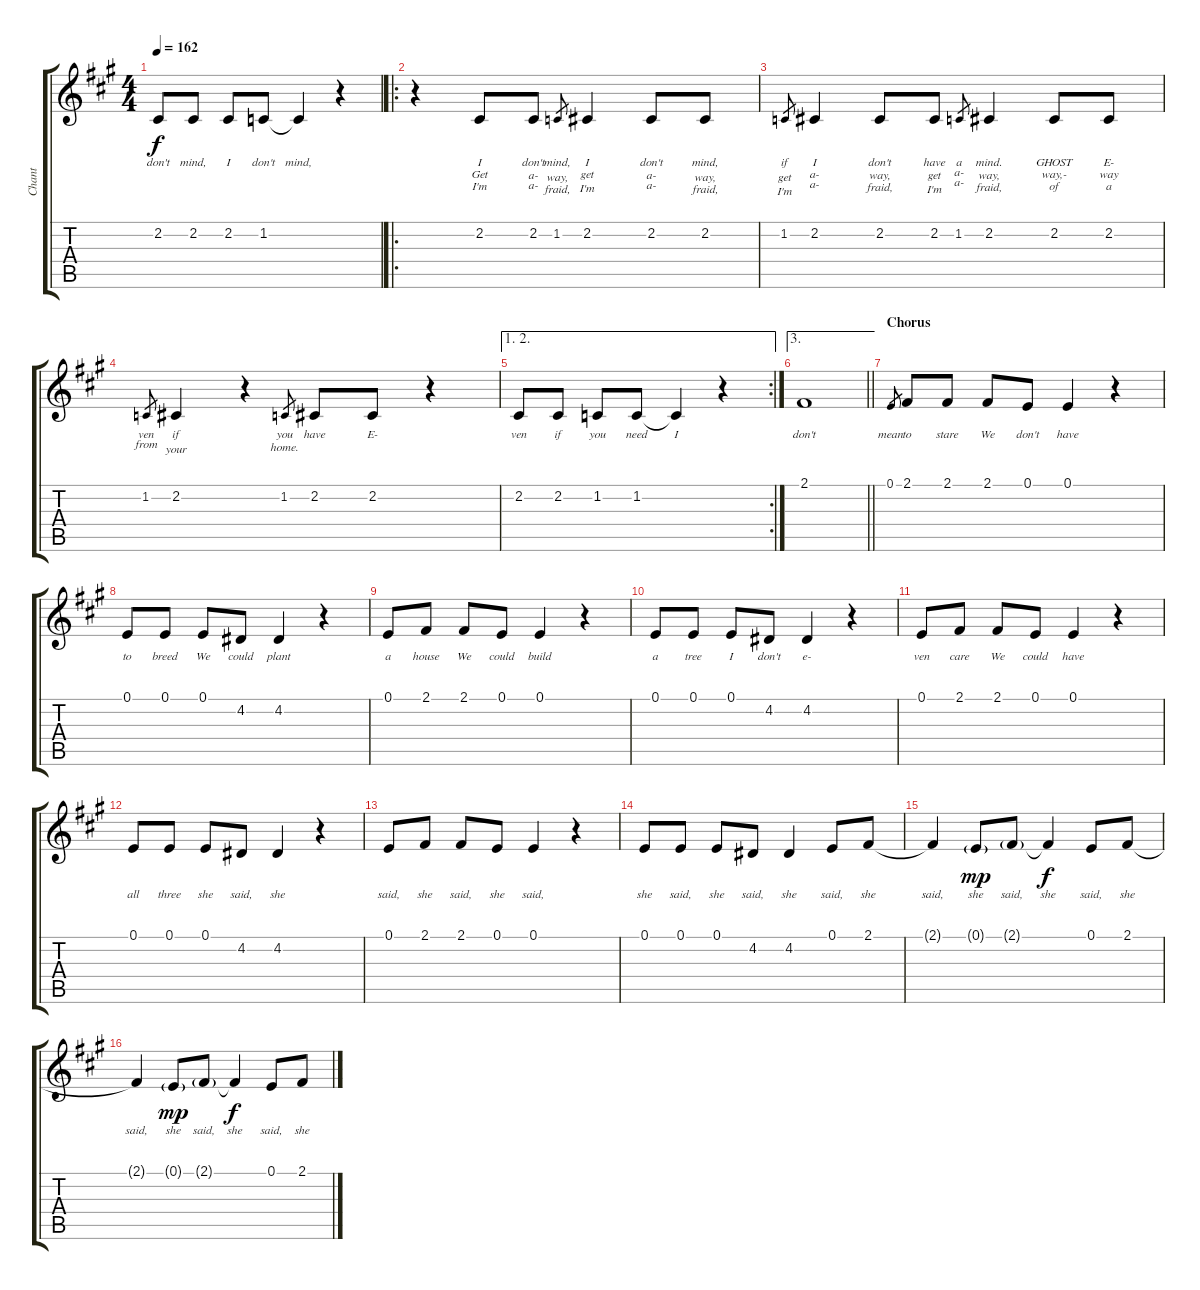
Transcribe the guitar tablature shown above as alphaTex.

\track ("Chant" "Chant") {instrument trumpet}
\staff {score tabs}
\tuning (E4 B3 G3 D3 A2 E2) {hide}
\ts (4 4)
\tempo 162
\clef g2
\ks a
2.2.8{lyrics (0 "don't") lyrics (1 "") lyrics (2 "") lyrics (3 "") lyrics (4 "") dy f} 2.2.8{lyrics (0 "mind,") lyrics (1 "") lyrics (2 "") lyrics (3 "") lyrics (4 "")} 2.2.8{lyrics (0 "I") lyrics (1 "") lyrics (2 "") lyrics (3 "") lyrics (4 "")} 1.2.8{lyrics (0 "don't") lyrics (1 "") lyrics (2 "") lyrics (3 "") lyrics (4 "")} 1.2{t}.4{lyrics (0 "mind,") lyrics (1 "") lyrics (2 "") lyrics (3 "") lyrics (4 "")} r.4 |
\ro
r.4 2.2.8{lyrics (0 "I") lyrics (1 "Get") lyrics (2 "I'm") lyrics (3 "") lyrics (4 "")} 2.2.8{lyrics (0 "don't") lyrics (1 "a-") lyrics (2 "a-") lyrics (3 "") lyrics (4 "")} 1.2.8{lyrics (0 "mind,") lyrics (1 "way,") lyrics (2 "fraid,") lyrics (3 "") lyrics (4 "") gr} 2.2.4{lyrics (0 "I") lyrics (1 "get") lyrics (2 "I'm") lyrics (3 "") lyrics (4 "")} 2.2.8{lyrics (0 "don't") lyrics (1 "a-") lyrics (2 "a-") lyrics (3 "") lyrics (4 "")} 2.2.8{lyrics (0 "mind,") lyrics (1 "way,") lyrics (2 "fraid,") lyrics (3 "") lyrics (4 "")} |
1.2.8{lyrics (0 "if") lyrics (1 "get") lyrics (2 "I'm") lyrics (3 "") lyrics (4 "") gr} 2.2.4{lyrics (0 "I") lyrics (1 "a-") lyrics (2 "a-") lyrics (3 "") lyrics (4 "")} 2.2.8{lyrics (0 "don't") lyrics (1 "way,") lyrics (2 "fraid,") lyrics (3 "") lyrics (4 "")} 2.2.8{lyrics (0 "have") lyrics (1 "get") lyrics (2 "I'm") lyrics (3 "") lyrics (4 "")} 1.2.8{lyrics (0 "a") lyrics (1 "a-") lyrics (2 "a-") lyrics (3 "") lyrics (4 "") gr} 2.2.4{lyrics (0 "mind.") lyrics (1 "way,") lyrics (2 "fraid,") lyrics (3 "") lyrics (4 "")} 2.2.8{lyrics (0 "GHOST") lyrics (1 "way,-") lyrics (2 "of") lyrics (3 "") lyrics (4 "")} 2.2.8{lyrics (0 "E-") lyrics (1 "way") lyrics (2 "a") lyrics (3 "") lyrics (4 "")} |
1.2.8{lyrics (0 "ven") lyrics (1 "from") lyrics (2 "") lyrics (3 "") lyrics (4 "") gr} 2.2.4{lyrics (0 "if") lyrics (1 "your") lyrics (2 "") lyrics (3 "") lyrics (4 "")} r.4 1.2.8{lyrics (0 "you") lyrics (1 "home.") lyrics (2 "") lyrics (3 "") lyrics (4 "") gr} 2.2.8{lyrics (0 "have") lyrics (1 "") lyrics (2 "") lyrics (3 "") lyrics (4 "")} 2.2.8{lyrics (0 "E-") lyrics (1 "") lyrics (2 "") lyrics (3 "") lyrics (4 "")} r.4 |
\ae (1 2)
\rc 2
2.2.8{lyrics (0 "ven") lyrics (1 "") lyrics (2 "") lyrics (3 "") lyrics (4 "")} 2.2.8{lyrics (0 "if") lyrics (1 "") lyrics (2 "") lyrics (3 "") lyrics (4 "")} 1.2.8{lyrics (0 "you") lyrics (1 "") lyrics (2 "") lyrics (3 "") lyrics (4 "")} 1.2.8{lyrics (0 "need") lyrics (1 "") lyrics (2 "") lyrics (3 "") lyrics (4 "")} 1.2{t}.4{lyrics (0 "I") lyrics (1 "") lyrics (2 "") lyrics (3 "") lyrics (4 "")} r.4 |
\ae 3
\barLineRight lightlight
2.1.1{lyrics (0 "don't") lyrics (1 "") lyrics (2 "") lyrics (3 "") lyrics (4 "")} |
\section ("" "Chorus")
0.1.8{lyrics (0 "mean") lyrics (1 "") lyrics (2 "") lyrics (3 "") lyrics (4 "") gr} 2.1.8{lyrics (0 "to") lyrics (1 "") lyrics (2 "") lyrics (3 "") lyrics (4 "")} 2.1.8{lyrics (0 "stare") lyrics (1 "") lyrics (2 "") lyrics (3 "") lyrics (4 "")} 2.1.8{lyrics (0 "We") lyrics (1 "") lyrics (2 "") lyrics (3 "") lyrics (4 "")} 0.1.8{lyrics (0 "don't") lyrics (1 "") lyrics (2 "") lyrics (3 "") lyrics (4 "")} 0.1.4{lyrics (0 "have") lyrics (1 "") lyrics (2 "") lyrics (3 "") lyrics (4 "")} r.4 |
0.1.8{lyrics (0 "to") lyrics (1 "") lyrics (2 "") lyrics (3 "") lyrics (4 "")} 0.1.8{lyrics (0 "breed") lyrics (1 "") lyrics (2 "") lyrics (3 "") lyrics (4 "")} 0.1.8{lyrics (0 "We") lyrics (1 "") lyrics (2 "") lyrics (3 "") lyrics (4 "")} 4.2.8{lyrics (0 "could") lyrics (1 "") lyrics (2 "") lyrics (3 "") lyrics (4 "")} 4.2.4{lyrics (0 "plant") lyrics (1 "") lyrics (2 "") lyrics (3 "") lyrics (4 "")} r.4 |
0.1.8{lyrics (0 "a") lyrics (1 "") lyrics (2 "") lyrics (3 "") lyrics (4 "")} 2.1.8{lyrics (0 "house") lyrics (1 "") lyrics (2 "") lyrics (3 "") lyrics (4 "")} 2.1.8{lyrics (0 "We") lyrics (1 "") lyrics (2 "") lyrics (3 "") lyrics (4 "")} 0.1.8{lyrics (0 "could") lyrics (1 "") lyrics (2 "") lyrics (3 "") lyrics (4 "")} 0.1.4{lyrics (0 "build") lyrics (1 "") lyrics (2 "") lyrics (3 "") lyrics (4 "")} r.4 |
0.1.8{lyrics (0 "a") lyrics (1 "") lyrics (2 "") lyrics (3 "") lyrics (4 "")} 0.1.8{lyrics (0 "tree") lyrics (1 "") lyrics (2 "") lyrics (3 "") lyrics (4 "")} 0.1.8{lyrics (0 "I") lyrics (1 "") lyrics (2 "") lyrics (3 "") lyrics (4 "")} 4.2.8{lyrics (0 "don't") lyrics (1 "") lyrics (2 "") lyrics (3 "") lyrics (4 "")} 4.2.4{lyrics (0 "e-") lyrics (1 "") lyrics (2 "") lyrics (3 "") lyrics (4 "")} r.4 |
0.1.8{lyrics (0 "ven") lyrics (1 "") lyrics (2 "") lyrics (3 "") lyrics (4 "")} 2.1.8{lyrics (0 "care") lyrics (1 "") lyrics (2 "") lyrics (3 "") lyrics (4 "")} 2.1.8{lyrics (0 "We") lyrics (1 "") lyrics (2 "") lyrics (3 "") lyrics (4 "")} 0.1.8{lyrics (0 "could") lyrics (1 "") lyrics (2 "") lyrics (3 "") lyrics (4 "")} 0.1.4{lyrics (0 "have") lyrics (1 "") lyrics (2 "") lyrics (3 "") lyrics (4 "")} r.4 |
0.1.8{lyrics (0 "all") lyrics (1 "") lyrics (2 "") lyrics (3 "") lyrics (4 "")} 0.1.8{lyrics (0 "three") lyrics (1 "") lyrics (2 "") lyrics (3 "") lyrics (4 "")} 0.1.8{lyrics (0 "she") lyrics (1 "") lyrics (2 "") lyrics (3 "") lyrics (4 "")} 4.2.8{lyrics (0 "said,") lyrics (1 "") lyrics (2 "") lyrics (3 "") lyrics (4 "")} 4.2.4{lyrics (0 "she") lyrics (1 "") lyrics (2 "") lyrics (3 "") lyrics (4 "")} r.4 |
0.1.8{lyrics (0 "said,") lyrics (1 "") lyrics (2 "") lyrics (3 "") lyrics (4 "")} 2.1.8{lyrics (0 "she") lyrics (1 "") lyrics (2 "") lyrics (3 "") lyrics (4 "")} 2.1.8{lyrics (0 "said,") lyrics (1 "") lyrics (2 "") lyrics (3 "") lyrics (4 "")} 0.1.8{lyrics (0 "she") lyrics (1 "") lyrics (2 "") lyrics (3 "") lyrics (4 "")} 0.1.4{lyrics (0 "said,") lyrics (1 "") lyrics (2 "") lyrics (3 "") lyrics (4 "")} r.4 |
0.1.8{lyrics (0 "she") lyrics (1 "") lyrics (2 "") lyrics (3 "") lyrics (4 "")} 0.1.8{lyrics (0 "said,") lyrics (1 "") lyrics (2 "") lyrics (3 "") lyrics (4 "")} 0.1.8{lyrics (0 "she") lyrics (1 "") lyrics (2 "") lyrics (3 "") lyrics (4 "")} 4.2.8{lyrics (0 "said,") lyrics (1 "") lyrics (2 "") lyrics (3 "") lyrics (4 "")} 4.2.4{lyrics (0 "she") lyrics (1 "") lyrics (2 "") lyrics (3 "") lyrics (4 "")} 0.1.8{lyrics (0 "said,") lyrics (1 "") lyrics (2 "") lyrics (3 "") lyrics (4 "")} 2.1.8{lyrics (0 "she") lyrics (1 "") lyrics (2 "") lyrics (3 "") lyrics (4 "")} |
2.1{t}.4{lyrics (0 "said,") lyrics (1 "") lyrics (2 "") lyrics (3 "") lyrics (4 "")} 0.1{g}.8{lyrics (0 "she") lyrics (1 "") lyrics (2 "") lyrics (3 "") lyrics (4 "") dy mp} 2.1{g}.8{lyrics (0 "said,") lyrics (1 "") lyrics (2 "") lyrics (3 "") lyrics (4 "")} 2.1{t}.4{lyrics (0 "she") lyrics (1 "") lyrics (2 "") lyrics (3 "") lyrics (4 "") dy f} 0.1.8{lyrics (0 "said,") lyrics (1 "") lyrics (2 "") lyrics (3 "") lyrics (4 "")} 2.1.8{lyrics (0 "she") lyrics (1 "") lyrics (2 "") lyrics (3 "") lyrics (4 "")} |
2.1{t}.4{lyrics (0 "said,") lyrics (1 "") lyrics (2 "") lyrics (3 "") lyrics (4 "")} 0.1{g}.8{lyrics (0 "she") lyrics (1 "") lyrics (2 "") lyrics (3 "") lyrics (4 "") dy mp} 2.1{g}.8{lyrics (0 "said,") lyrics (1 "") lyrics (2 "") lyrics (3 "") lyrics (4 "")} 2.1{t}.4{lyrics (0 "she") lyrics (1 "") lyrics (2 "") lyrics (3 "") lyrics (4 "") dy f} 0.1.8{lyrics (0 "said,") lyrics (1 "") lyrics (2 "") lyrics (3 "") lyrics (4 "")} 2.1.8{lyrics (0 "she") lyrics (1 "") lyrics (2 "") lyrics (3 "") lyrics (4 "")}
